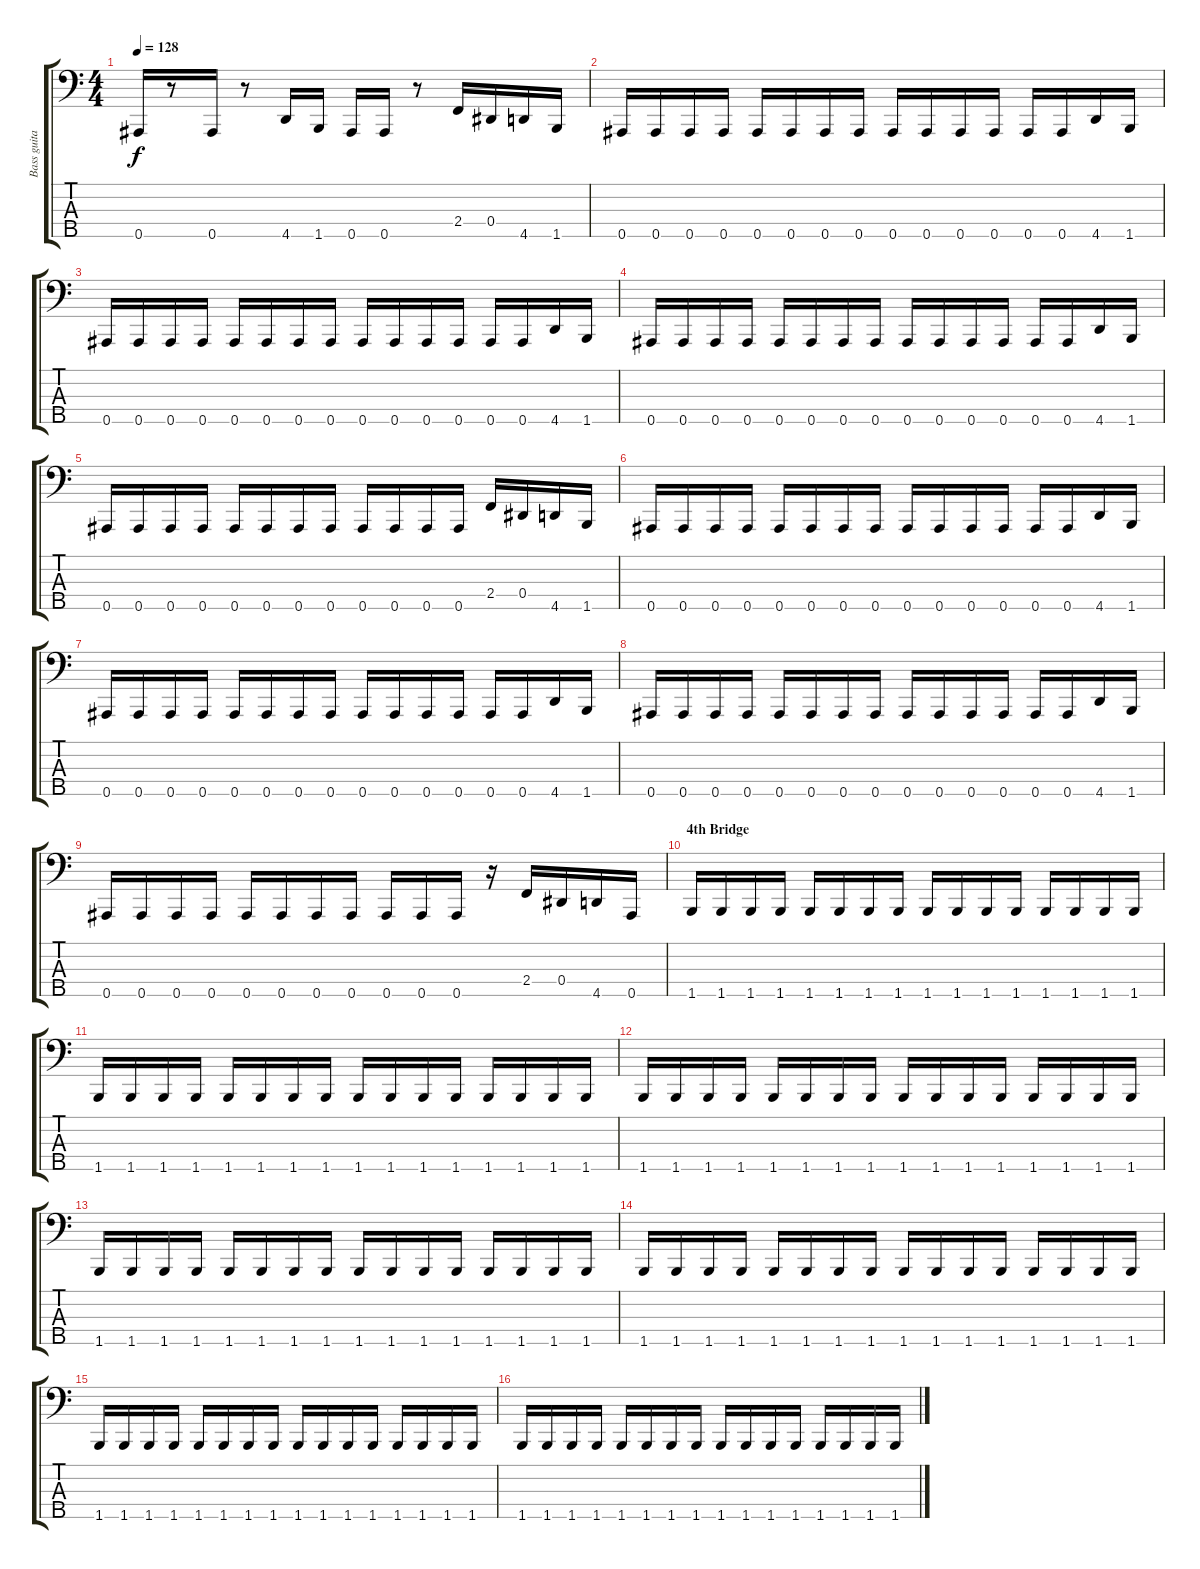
\track ("Bass guitar" "Bass guita") {instrument electricbassfinger}
\staff {score tabs}
\tuning (Gb2 Db2 Ab1 Eb1 Bb0) {hide}
\ts (4 4)
\tempo 128
\clef f4
\ks c
0.5.16{dy f} r.8 0.5.16 r.8 4.5.16 1.5.16 0.5.16 0.5.16 r.8 2.4.16 0.4.16 4.5.16 1.5.16 |
0.5.16 0.5.16 0.5.16 0.5.16 0.5.16 0.5.16 0.5.16 0.5.16 0.5.16 0.5.16 0.5.16 0.5.16 0.5.16 0.5.16 4.5.16 1.5.16 |
0.5.16 0.5.16 0.5.16 0.5.16 0.5.16 0.5.16 0.5.16 0.5.16 0.5.16 0.5.16 0.5.16 0.5.16 0.5.16 0.5.16 4.5.16 1.5.16 |
0.5.16 0.5.16 0.5.16 0.5.16 0.5.16 0.5.16 0.5.16 0.5.16 0.5.16 0.5.16 0.5.16 0.5.16 0.5.16 0.5.16 4.5.16 1.5.16 |
0.5.16 0.5.16 0.5.16 0.5.16 0.5.16 0.5.16 0.5.16 0.5.16 0.5.16 0.5.16 0.5.16 0.5.16 2.4.16 0.4.16 4.5.16 1.5.16 |
0.5.16 0.5.16 0.5.16 0.5.16 0.5.16 0.5.16 0.5.16 0.5.16 0.5.16 0.5.16 0.5.16 0.5.16 0.5.16 0.5.16 4.5.16 1.5.16 |
0.5.16 0.5.16 0.5.16 0.5.16 0.5.16 0.5.16 0.5.16 0.5.16 0.5.16 0.5.16 0.5.16 0.5.16 0.5.16 0.5.16 4.5.16 1.5.16 |
0.5.16 0.5.16 0.5.16 0.5.16 0.5.16 0.5.16 0.5.16 0.5.16 0.5.16 0.5.16 0.5.16 0.5.16 0.5.16 0.5.16 4.5.16 1.5.16 |
0.5.16 0.5.16 0.5.16 0.5.16 0.5.16 0.5.16 0.5.16 0.5.16 0.5.16 0.5.16 0.5.16 r.16 2.4.16 0.4.16 4.5.16 0.5.16 |
\section ("" "4th Bridge")
1.5.16 1.5.16 1.5.16 1.5.16 1.5.16 1.5.16 1.5.16 1.5.16 1.5.16 1.5.16 1.5.16 1.5.16 1.5.16 1.5.16 1.5.16 1.5.16 |
1.5.16 1.5.16 1.5.16 1.5.16 1.5.16 1.5.16 1.5.16 1.5.16 1.5.16 1.5.16 1.5.16 1.5.16 1.5.16 1.5.16 1.5.16 1.5.16 |
1.5.16 1.5.16 1.5.16 1.5.16 1.5.16 1.5.16 1.5.16 1.5.16 1.5.16 1.5.16 1.5.16 1.5.16 1.5.16 1.5.16 1.5.16 1.5.16 |
1.5.16 1.5.16 1.5.16 1.5.16 1.5.16 1.5.16 1.5.16 1.5.16 1.5.16 1.5.16 1.5.16 1.5.16 1.5.16 1.5.16 1.5.16 1.5.16 |
1.5.16 1.5.16 1.5.16 1.5.16 1.5.16 1.5.16 1.5.16 1.5.16 1.5.16 1.5.16 1.5.16 1.5.16 1.5.16 1.5.16 1.5.16 1.5.16 |
1.5.16 1.5.16 1.5.16 1.5.16 1.5.16 1.5.16 1.5.16 1.5.16 1.5.16 1.5.16 1.5.16 1.5.16 1.5.16 1.5.16 1.5.16 1.5.16 |
1.5.16 1.5.16 1.5.16 1.5.16 1.5.16 1.5.16 1.5.16 1.5.16 1.5.16 1.5.16 1.5.16 1.5.16 1.5.16 1.5.16 1.5.16 1.5.16
